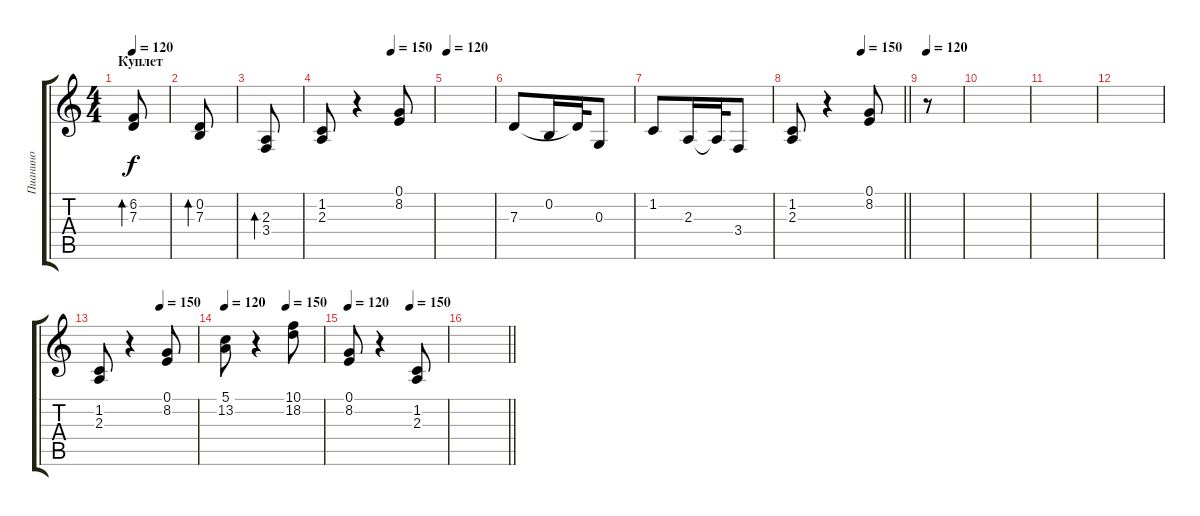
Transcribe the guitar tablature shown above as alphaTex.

\track ("Пианино" "Пианино") {instrument acousticgrandpiano}
\staff {score tabs}
\tuning (E4 B3 G3 D3 A2 E2) {hide}
\ts (4 4)
\section ("" "Куплет")
\tempo 120
\clef g2
\ks c
(6.2 7.3).8{bd 120 dy f} |
(0.2 7.3).8{bd 120} |
(2.3 3.4).8{bd 120} |
\tempo (150 0.625)
(1.2 2.3).8 r.4 (0.1 8.2).8 |
\tempo 120
|
7.3.8 0.2.16 7.3{t}.32 0.3.8 |
1.2.8 2.3.16 2.3{t}.32 3.4.8 |
\tempo (150 0.625)
\barLineRight lightlight
(1.2 2.3).8 r.4 (0.1 8.2).8 |
\section ("" "")
\tempo 120
r.8 |
|
|
|
\tempo (150 0.625)
(1.2 2.3).8 r.4 (0.1 8.2).8 |
\tempo 120
\tempo (150 0.625)
(5.1 13.2).8 r.4 (10.1 18.2).8 |
\tempo 120
\tempo (150 0.625)
(0.1 8.2).8 r.4 (1.2 2.3).8 |
\barLineRight lightlight
